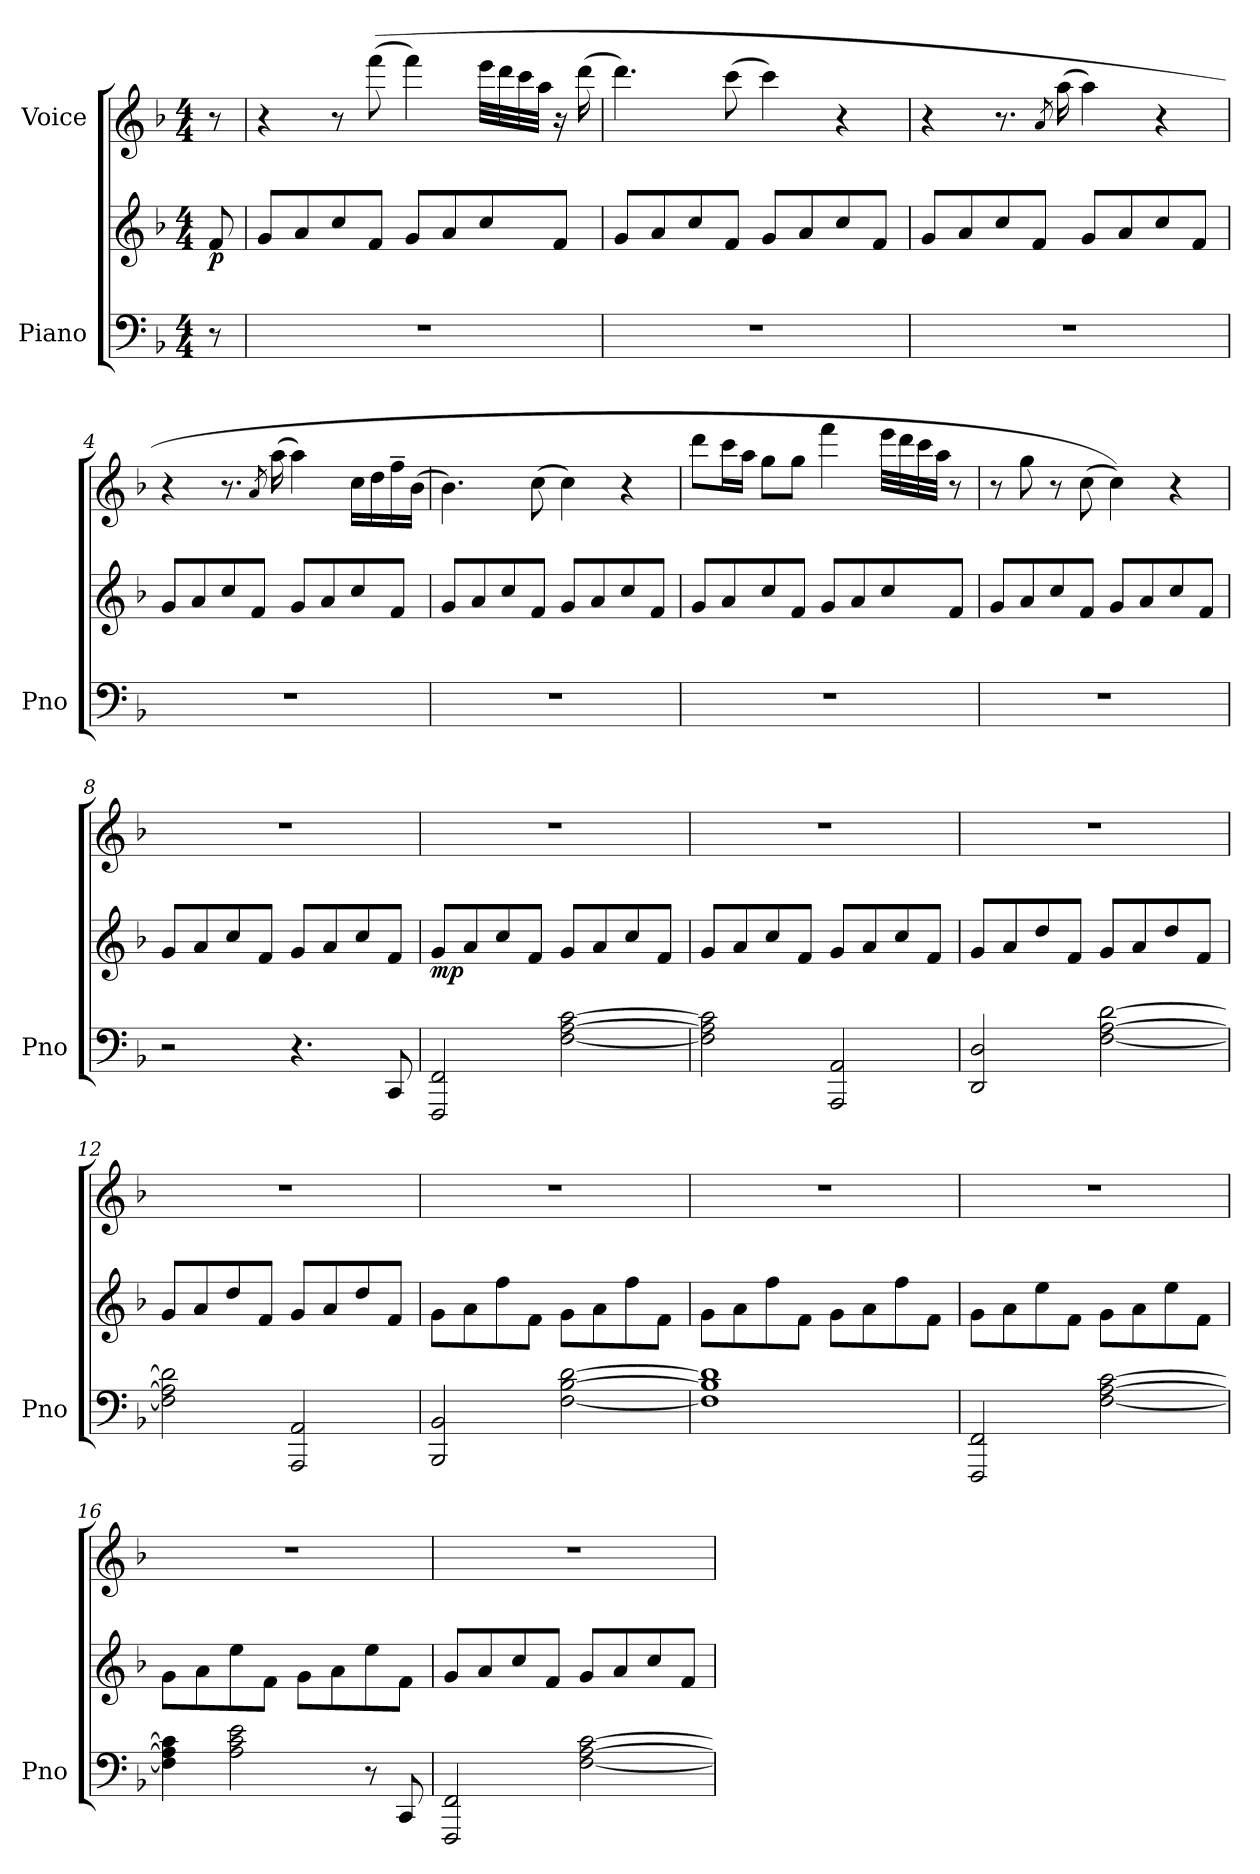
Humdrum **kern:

**kern	**kern	**dynam	**kern
*part2	*part2	*part2	*part1
*staff3	*staff2	*staff2/3	*staff1
*I"Piano	*	*	*I"Voice
*I'Pno	*	*	*
*clefF4	*clefG2	*	*clefG2
*k[b-]	*k[b-]	*	*k[b-]
*M4/4	*M4/4	*	*M4/4
*MM120	*MM120	*	*MM120
=	=	=	=
!	!	!LO:DY:b	!
8r	8f/	p	8r
=1	=1	=1	=1
1r	8g/L	.	4r
.	8a/	.	.
.	8cc/	.	8r
.	8f/J	.	((8fff\
.	8g/L	.	4fff\)
.	8a/	.	.
.	8cc/	.	32eee\LLL
.	.	.	32ddd\
.	.	.	32ccc\
.	.	.	32aa\JJJ
.	8f/J	.	16r
.	.	.	(16ddd\
=2	=2	=2	=2
1r	8g/L	.	4.ddd\)
.	8a/	.	.
.	8cc/	.	.
.	8f/J	.	(8ccc\
.	8g/L	.	4ccc\)
.	8a/	.	.
.	8cc/	.	4r
.	8f/J	.	.
=3	=3	=3	=3
1r	8g/L	.	4r
.	8a/	.	.
.	8cc/	.	8.r
.	8f/J	.	.
.	.	.	8qa/
.	.	.	(16aa\
.	8g/L	.	4aa\)
.	8a/	.	.
.	8cc/	.	4r
.	8f/J	.	.
!!LO:LB:g=z
=4	=4	=4	=4
1r	8g/L	.	4r
.	8a/	.	.
.	8cc/	.	8.r
.	8f/J	.	.
.	.	.	8qa/
.	.	.	(16aa\
.	8g/L	.	4aa\)
.	8a/	.	.
.	8cc/	.	16cc\LL
.	.	.	16dd\
.	8f/J	.	16ff~\
.	.	.	(16b-\JJ
=5	=5	=5	=5
1r	8g/L	.	4.b-\)
.	8a/	.	.
.	8cc/	.	.
.	8f/J	.	(8cc\
.	8g/L	.	4cc\)
.	8a/	.	.
.	8cc/	.	4r
.	8f/J	.	.
=6	=6	=6	=6
1r	8g/L	.	8ddd\L
.	8a/	.	16ccc\L
.	.	.	16aa\JJ
.	8cc/	.	8gg\L
.	8f/J	.	8gg\J
.	8g/L	.	4fff\
.	8a/	.	.
.	8cc/	.	32eee\LLL
.	.	.	32ddd\
.	.	.	32ccc\
.	.	.	32aa\JJJ
.	8f/J	.	8r
=7	=7	=7	=7
1r	8g/L	.	8r
.	8a/	.	8gg\
.	8cc/	.	8r
.	8f/J	.	(8cc\
.	8g/L	.	4cc\))
.	8a/	.	.
.	8cc/	.	4r
.	8f/J	.	.
!!LO:LB:g=z
=8	=8	=8	=8
2r	8g/L	.	1r
.	8a/	.	.
.	8cc/	.	.
.	8f/J	.	.
4.r	8g/L	.	.
.	8a/	.	.
.	8cc/	.	.
8CC/	8f/J	.	.
=9	=9	=9	=9
!	!	!LO:DY:b	!
2FFF/ 2FF/	8g/L	mp	1r
.	8a/	.	.
.	8cc/	.	.
.	8f/J	.	.
[2F\ [2A\ [2c\	8g/L	.	.
.	8a/	.	.
.	8cc/	.	.
.	8f/J	.	.
=10	=10	=10	=10
2F\] 2A\] 2c\]	8g/L	.	1r
.	8a/	.	.
.	8cc/	.	.
.	8f/J	.	.
2AAA/ 2AA/	8g/L	.	.
.	8a/	.	.
.	8cc/	.	.
.	8f/J	.	.
=11	=11	=11	=11
2DD/ 2D/	8g/L	.	1r
.	8a/	.	.
.	8dd/	.	.
.	8f/J	.	.
[2F\ [2A\ [2d\	8g/L	.	.
.	8a/	.	.
.	8dd/	.	.
.	8f/J	.	.
=12	=12	=12	=12
2F\] 2A\] 2d\]	8g/L	.	1r
.	8a/	.	.
.	8dd/	.	.
.	8f/J	.	.
2AAA/ 2AA/	8g/L	.	.
.	8a/	.	.
.	8dd/	.	.
.	8f/J	.	.
!!LO:PB:g=z
=13	=13	=13	=13
2BBB-/ 2BB-/	8g\L	.	1r
.	8a\	.	.
.	8ff\	.	.
.	8f\J	.	.
[2F\ [2B-\ [2d\	8g\L	.	.
.	8a\	.	.
.	8ff\	.	.
.	8f\J	.	.
=14	=14	=14	=14
1F] 1B-] 1d]	8g\L	.	1r
.	8a\	.	.
.	8ff\	.	.
.	8f\J	.	.
.	8g\L	.	.
.	8a\	.	.
.	8ff\	.	.
.	8f\J	.	.
=15	=15	=15	=15
2FFF/ 2FF/	8g\L	.	1r
.	8a\	.	.
.	8ee\	.	.
.	8f\J	.	.
[2F\ [2A\ [2c\	8g\L	.	.
.	8a\	.	.
.	8ee\	.	.
.	8f\J	.	.
=16	=16	=16	=16
4F\] 4A\] 4c\]	8g\L	.	1r
.	8a\	.	.
2A\ 2c\ 2e\	8ee\	.	.
.	8f\J	.	.
.	8g\L	.	.
.	8a\	.	.
8r	8ee\	.	.
8CC/	8f\J	.	.
=17	=17	=17	=17
2FFF/ 2FF/	8g/L	.	1r
.	8a/	.	.
.	8cc/	.	.
.	8f/J	.	.
[2F\ [2A\ [2c\	8g/L	.	.
.	8a/	.	.
.	8cc/	.	.
.	8f/J	.	.
=	=	=	=
*-	*-	*-	*-
